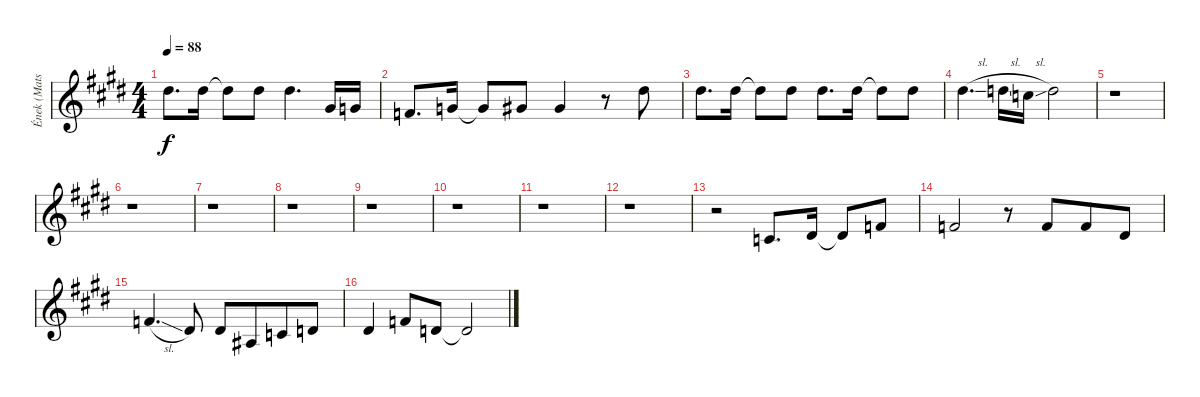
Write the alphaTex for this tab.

\track ("Ének (Mats Levén)" "Ének (Mats") {instrument tenorsax}
\staff {score}
\tuning (E4 B3 G3 D3 A2 E2) {hide}
\ts (4 4)
\tempo 88
\clef g2
\ks e
11.1.8{d dy f instrument tenorsax} 11.1.16 11.1{t}.8 11.1.8 11.1.4{d} 4.1.16 3.1.16 |
1.1.8{d} 3.1.16 3.1{t}.8 4.1.8 4.1.4 r.8 11.1.8 |
11.1.8{d} 11.1.16 11.1{t}.8 11.1.8 11.1.8{d} 11.1.16 11.1{t}.8 11.1.8 |
11.1{sl}.4{d} 10.1{sl}.16 8.1{sl}.16 10.1.2 |
r.1 |
r.1 |
r.1 |
r.1 |
r.1 |
r.1 |
r.1 |
r.1 |
r.2 1.2.8{d} 4.2.16 4.2{t}.8 1.1.8 |
1.1.2 r.8 1.1.8{beam merge} 1.1.8 4.2.8 |
6.2{sl}.4{d} 4.2.8 4.2.8{beam merge} 3.3.8{beam merge} 1.2.8{beam merge} 3.2.8 |
4.2.4 1.1.8 3.2.8 3.2{t}.2
